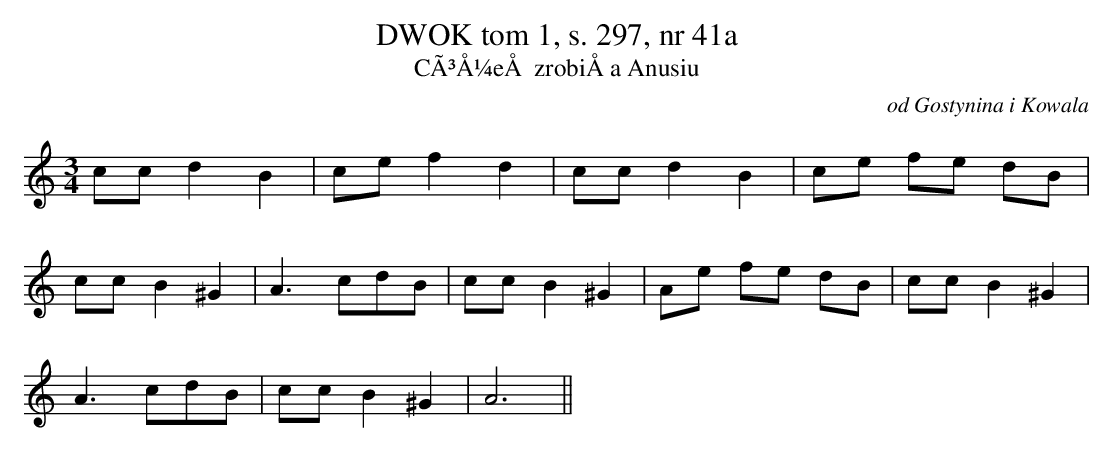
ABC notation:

X:1
T: DWOK tom 1, s. 297, nr 41a
T: CÃ³Å¼eÅ zrobiÅa Anusiu
O: od Gostynina i Kowala
M: 3/4
L: 1/8
K: C
ccd2B2 | cef2d2 | ccd2B2 | ce fe dB |
ccB2^G2 | A3cdB | ccB2^G2 | Ae fe dB | ccB2^G2 |
A3cdB | ccB2^G2 | A6||
